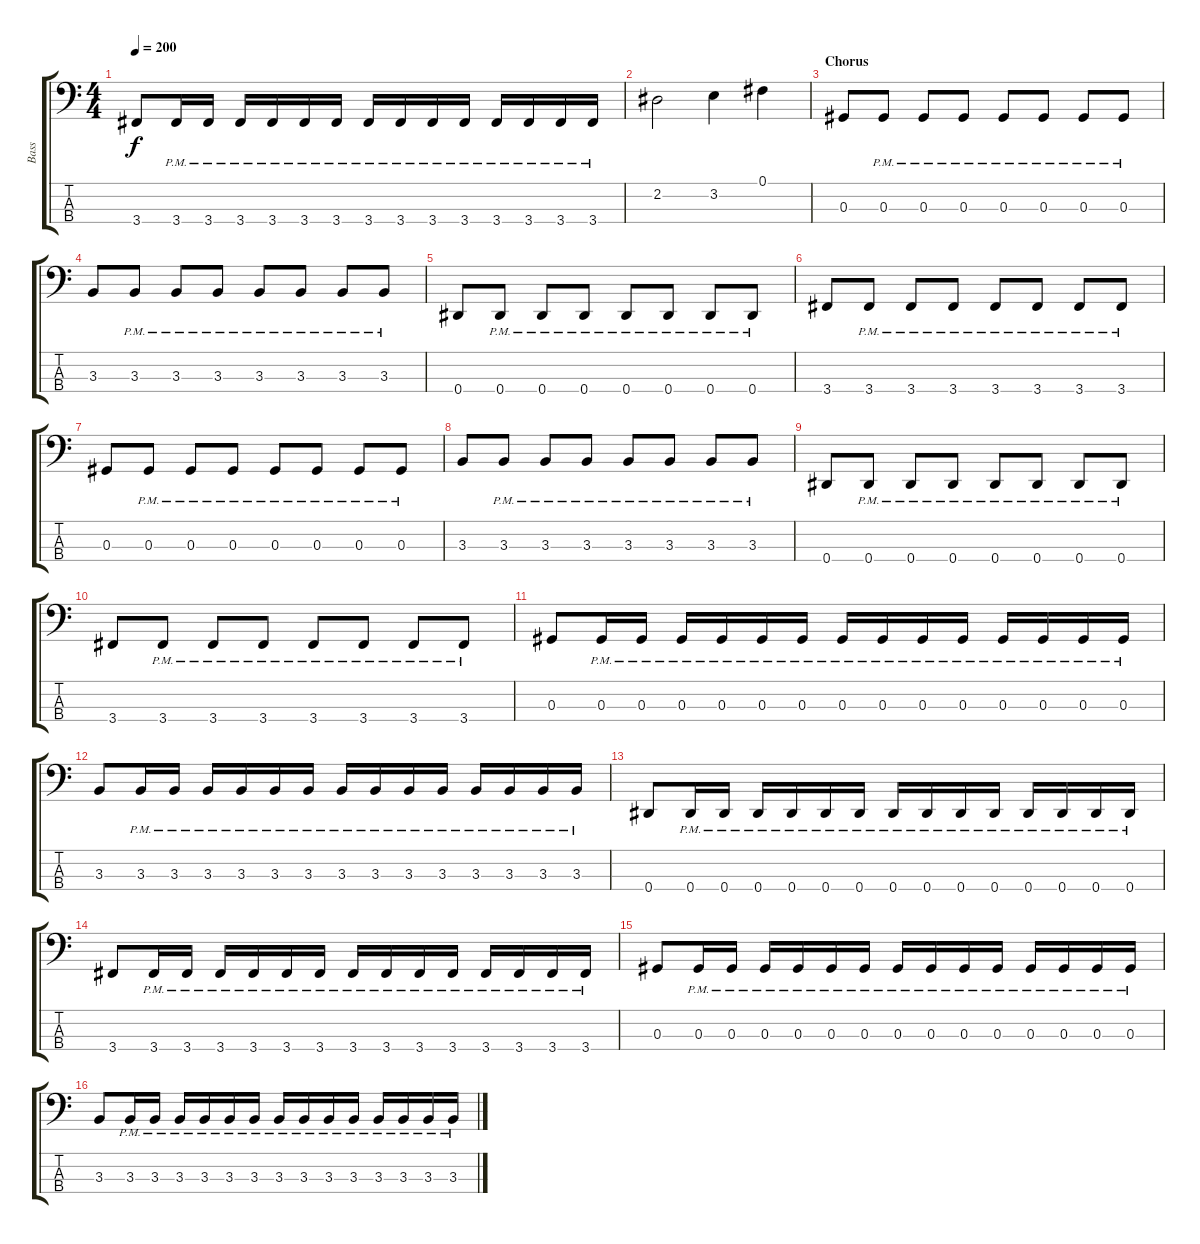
\track ("Bass" "Bass") {instrument slapbass2}
\staff {score tabs}
\tuning (Gb2 Db2 Ab1 Eb1) {hide}
\ts (4 4)
\tempo 200
\clef f4
\ks c
3.4.8{dy f} 3.4{pm}.16 3.4{pm}.16 3.4{pm}.16 3.4{pm}.16 3.4{pm}.16 3.4{pm}.16 3.4{pm}.16 3.4{pm}.16 3.4{pm}.16 3.4{pm}.16 3.4{pm}.16 3.4{pm}.16 3.4{pm}.16 3.4{pm}.16 |
2.2.2 3.2.4 0.1.4 |
\section ("" "Chorus")
0.3.8 0.3{pm}.8 0.3{pm}.8 0.3{pm}.8 0.3{pm}.8 0.3{pm}.8 0.3{pm}.8 0.3{pm}.8 |
3.3.8 3.3{pm}.8 3.3{pm}.8 3.3{pm}.8 3.3{pm}.8 3.3{pm}.8 3.3{pm}.8 3.3{pm}.8 |
0.4.8 0.4{pm}.8 0.4{pm}.8 0.4{pm}.8 0.4{pm}.8 0.4{pm}.8 0.4{pm}.8 0.4{pm}.8 |
3.4.8 3.4{pm}.8 3.4{pm}.8 3.4{pm}.8 3.4{pm}.8 3.4{pm}.8 3.4{pm}.8 3.4{pm}.8 |
0.3.8 0.3{pm}.8 0.3{pm}.8 0.3{pm}.8 0.3{pm}.8 0.3{pm}.8 0.3{pm}.8 0.3{pm}.8 |
3.3.8 3.3{pm}.8 3.3{pm}.8 3.3{pm}.8 3.3{pm}.8 3.3{pm}.8 3.3{pm}.8 3.3{pm}.8 |
0.4.8 0.4{pm}.8 0.4{pm}.8 0.4{pm}.8 0.4{pm}.8 0.4{pm}.8 0.4{pm}.8 0.4{pm}.8 |
3.4.8 3.4{pm}.8 3.4{pm}.8 3.4{pm}.8 3.4{pm}.8 3.4{pm}.8 3.4{pm}.8 3.4{pm}.8 |
0.3.8 0.3{pm}.16 0.3{pm}.16 0.3{pm}.16 0.3{pm}.16 0.3{pm}.16 0.3{pm}.16 0.3{pm}.16 0.3{pm}.16 0.3{pm}.16 0.3{pm}.16 0.3{pm}.16 0.3{pm}.16 0.3{pm}.16 0.3{pm}.16 |
3.3.8 3.3{pm}.16 3.3{pm}.16 3.3{pm}.16 3.3{pm}.16 3.3{pm}.16 3.3{pm}.16 3.3{pm}.16 3.3{pm}.16 3.3{pm}.16 3.3{pm}.16 3.3{pm}.16 3.3{pm}.16 3.3{pm}.16 3.3{pm}.16 |
0.4.8 0.4{pm}.16 0.4{pm}.16 0.4{pm}.16 0.4{pm}.16 0.4{pm}.16 0.4{pm}.16 0.4{pm}.16 0.4{pm}.16 0.4{pm}.16 0.4{pm}.16 0.4{pm}.16 0.4{pm}.16 0.4{pm}.16 0.4{pm}.16 |
3.4.8 3.4{pm}.16 3.4{pm}.16 3.4{pm}.16 3.4{pm}.16 3.4{pm}.16 3.4{pm}.16 3.4{pm}.16 3.4{pm}.16 3.4{pm}.16 3.4{pm}.16 3.4{pm}.16 3.4{pm}.16 3.4{pm}.16 3.4{pm}.16 |
0.3.8 0.3{pm}.16 0.3{pm}.16 0.3{pm}.16 0.3{pm}.16 0.3{pm}.16 0.3{pm}.16 0.3{pm}.16 0.3{pm}.16 0.3{pm}.16 0.3{pm}.16 0.3{pm}.16 0.3{pm}.16 0.3{pm}.16 0.3{pm}.16 |
3.3.8 3.3{pm}.16 3.3{pm}.16 3.3{pm}.16 3.3{pm}.16 3.3{pm}.16 3.3{pm}.16 3.3{pm}.16 3.3{pm}.16 3.3{pm}.16 3.3{pm}.16 3.3{pm}.16 3.3{pm}.16 3.3{pm}.16 3.3{pm}.16
